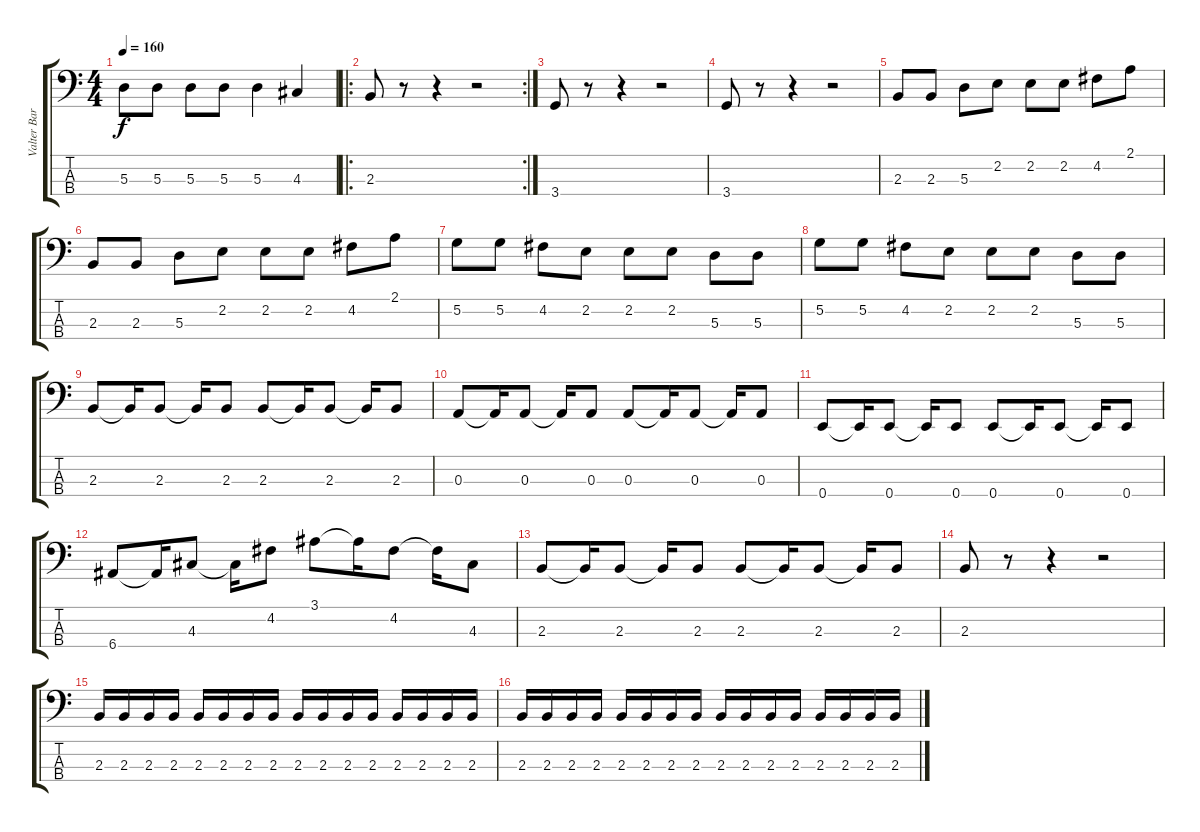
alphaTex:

\track ("Valter Barros" "Valter Bar") {instrument electricbasspick}
\staff {score tabs}
\tuning (G2 D2 A1 E1) {hide}
\ts (4 4)
\tempo 160
\clef f4
\ks c
5.3.8{dy f} 5.3.8 5.3.8 5.3.8 5.3.4 4.3.4 |
\ro
\rc 2
2.3.8 r.8 r.4 r.2 |
3.4.8 r.8 r.4 r.2 |
3.4.8 r.8 r.4 r.2 |
2.3.8 2.3.8 5.3.8 2.2.8 2.2.8 2.2.8 4.2.8 2.1.8 |
2.3.8 2.3.8 5.3.8 2.2.8 2.2.8 2.2.8 4.2.8 2.1.8 |
5.2.8 5.2.8 4.2.8 2.2.8 2.2.8 2.2.8 5.3.8 5.3.8 |
5.2.8 5.2.8 4.2.8 2.2.8 2.2.8 2.2.8 5.3.8 5.3.8 |
2.3.8 2.3{t}.16 2.3.8 2.3{t}.16 2.3.8 2.3.8 2.3{t}.16 2.3.8 2.3{t}.16 2.3.8 |
0.3.8 0.3{t}.16 0.3.8 0.3{t}.16 0.3.8 0.3.8 0.3{t}.16 0.3.8 0.3{t}.16 0.3.8 |
0.4.8 0.4{t}.16 0.4.8 0.4{t}.16 0.4.8 0.4.8 0.4{t}.16 0.4.8 0.4{t}.16 0.4.8 |
6.4.8 6.4{t}.16 4.3.8 4.3{t}.16 4.2.8 3.1.8 3.1{t}.16 4.2.8 4.2{t}.16 4.3.8 |
2.3.8 2.3{t}.16 2.3.8 2.3{t}.16 2.3.8 2.3.8 2.3{t}.16 2.3.8 2.3{t}.16 2.3.8 |
2.3.8 r.8 r.4 r.2 |
2.3.16 2.3.16 2.3.16 2.3.16 2.3.16 2.3.16 2.3.16 2.3.16 2.3.16 2.3.16 2.3.16 2.3.16 2.3.16 2.3.16 2.3.16 2.3.16 |
2.3.16 2.3.16 2.3.16 2.3.16 2.3.16 2.3.16 2.3.16 2.3.16 2.3.16 2.3.16 2.3.16 2.3.16 2.3.16 2.3.16 2.3.16 2.3.16
